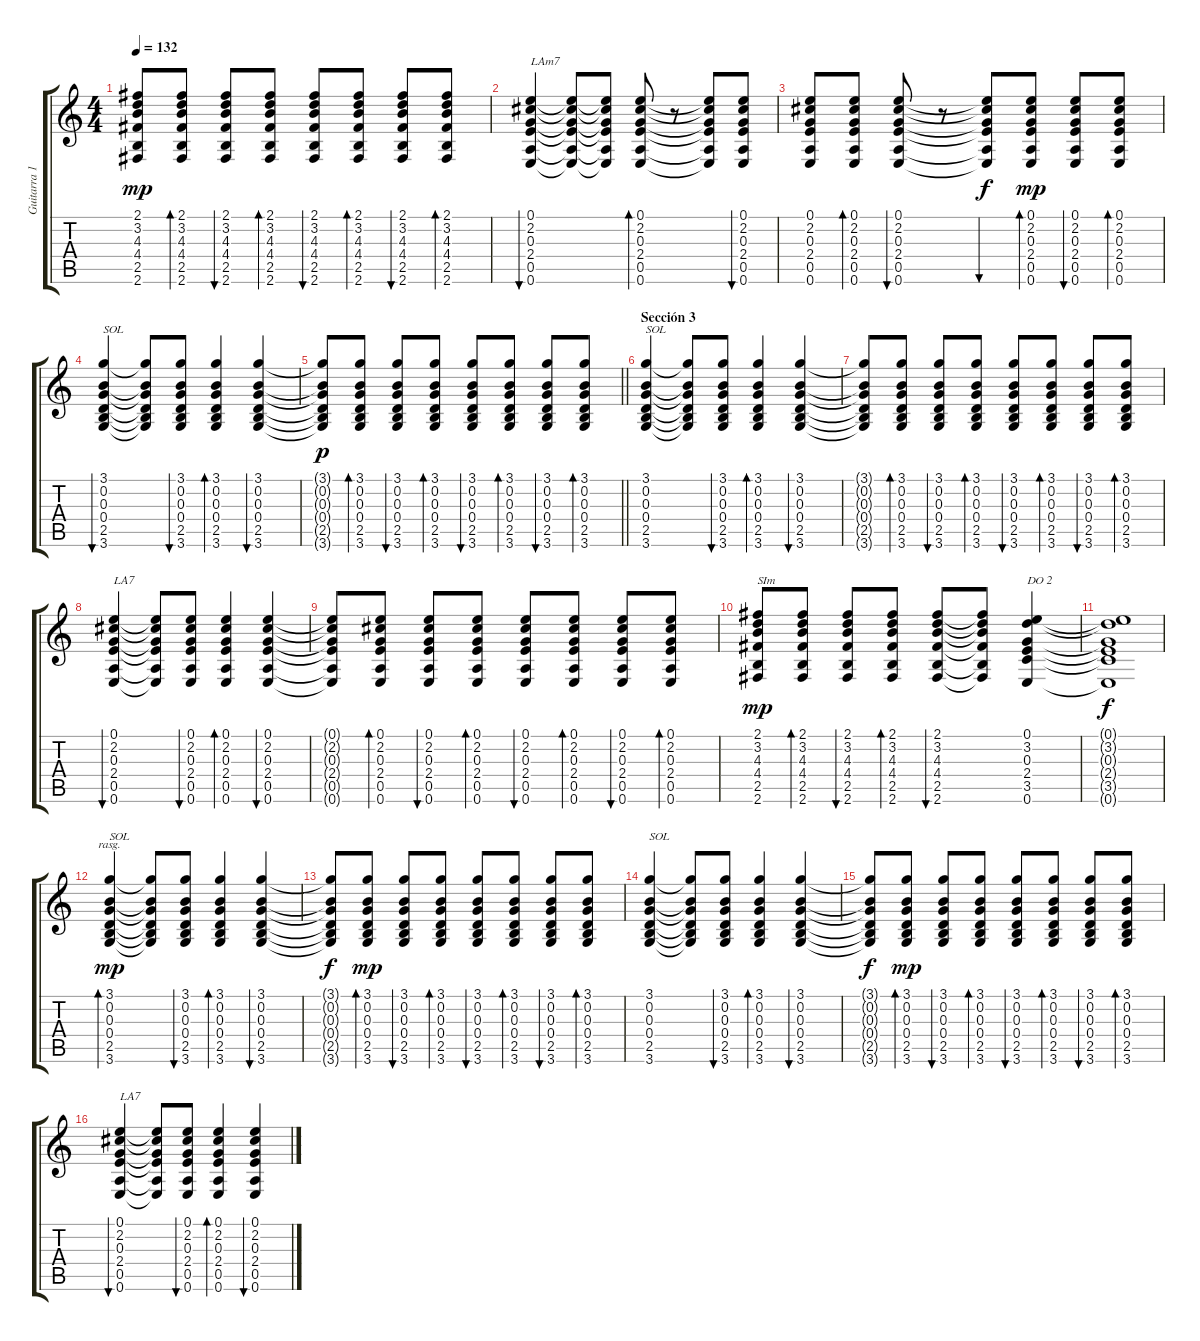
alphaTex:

\track ("Guitarra 1" "Guitarra 1") {instrument acousticguitarsteel}
\staff {score tabs}
\tuning (E4 B3 G3 D3 A2 E2) {hide}
\ts (4 4)
\tempo 132
\clef g2
\ks c
(2.1 3.2 4.3 4.4 2.5 2.6).8{dy mp beam Up} (2.1 3.2 4.3 4.4 2.5 2.6).8{bd 30} (2.1 3.2 4.3 4.4 2.5 2.6).8{bu 30} (2.1 3.2 4.3 4.4 2.5 2.6).8{bd 30} (2.1 3.2 4.3 4.4 2.5 2.6).8{bu 30} (2.1 3.2 4.3 4.4 2.5 2.6).8{bd 30} (2.1 3.2 4.3 4.4 2.5 2.6).8{bu 30} (2.1 3.2 4.3 4.4 2.5 2.6).8{bd 30} |
(0.1 2.2 0.3 2.4 0.5 0.6).4{bu 30 txt "LAm7" beam Up} (0.1{t} 2.2{t} 0.3{t} 2.4{t} 0.5{t} 0.6{t}).8 (0.1{t} 2.2{t} 0.3{t} 2.4{t} 0.5{t} 0.6{t}).8 (0.1 2.2 0.3 2.4 0.5 0.6).8{bd 60} r.8 (0.1{t} 2.2{t} 0.3{t} 2.4{t} 0.5{t} 0.6{t}).8 (0.1 2.2 0.3 2.4 0.5 0.6).8{bu 60} |
(0.1 2.2 0.3 2.4 0.5 0.6).8{beam Up} (0.1 2.2 0.3 2.4 0.5 0.6).8{bd 30} (0.1 2.2 0.3 2.4 0.5 0.6).8{bu 30} r.8 (0.1{t} 2.2{t} 0.3{t} 2.4{t} 0.5{t} 0.6{t}).8{bu 30 dy f} (0.1 2.2 0.3 2.4 0.5 0.6).8{bd 30 dy mp} (0.1 2.2 0.3 2.4 0.5 0.6).8{bu 30} (0.1 2.2 0.3 2.4 0.5 0.6).8{bd 30} |
(3.1 0.2 0.3 0.4 2.5 3.6).4{bu 60 txt "SOL" beam Up} (3.1{t} 0.2{t} 0.3{t} 0.4{t} 2.5{t} 3.6{t}).8 (3.1 0.2 0.3 0.4 2.5 3.6).8{bu 30} (3.1 0.2 0.3 0.4 2.5 3.6).4{bd 30} (3.1 0.2 0.3 0.4 2.5 3.6).4{bu 30} |
\barLineRight lightlight
(3.1{t} 0.2{t} 0.3{t} 0.4{t} 2.5{t} 3.6{t}).8{dy p beam Up} (3.1 0.2 0.3 0.4 2.5 3.6).8{bd 30} (3.1 0.2 0.3 0.4 2.5 3.6).8{bu 30} (3.1 0.2 0.3 0.4 2.5 3.6).8{bd 30} (3.1 0.2 0.3 0.4 2.5 3.6).8{bu 30} (3.1 0.2 0.3 0.4 2.5 3.6).8{bd 30} (3.1 0.2 0.3 0.4 2.5 3.6).8{bu 30} (3.1 0.2 0.3 0.4 2.5 3.6).8{bd 30} |
\section ("" "Sección 3")
(3.1 0.2 0.3 0.4 2.5 3.6).4{txt "SOL" beam Up} (3.1{t} 0.2{t} 0.3{t} 0.4{t} 2.5{t} 3.6{t}).8 (3.1 0.2 0.3 0.4 2.5 3.6).8{bu 30} (3.1 0.2 0.3 0.4 2.5 3.6).4{bd 30} (3.1 0.2 0.3 0.4 2.5 3.6).4{bu 30} |
(3.1{t} 0.2{t} 0.3{t} 0.4{t} 2.5{t} 3.6{t}).8{beam Up} (3.1 0.2 0.3 0.4 2.5 3.6).8{bd 30} (3.1 0.2 0.3 0.4 2.5 3.6).8{bu 30} (3.1 0.2 0.3 0.4 2.5 3.6).8{bd 30} (3.1 0.2 0.3 0.4 2.5 3.6).8{bu 30} (3.1 0.2 0.3 0.4 2.5 3.6).8{bd 30} (3.1 0.2 0.3 0.4 2.5 3.6).8{bu 30} (3.1 0.2 0.3 0.4 2.5 3.6).8{bd 30} |
(0.1 2.2 0.3 2.4 0.5 0.6).4{bu 60 txt "LA7" beam Up} (0.1{t} 2.2{t} 0.3{t} 2.4{t} 0.5{t} 0.6{t}).8 (0.1 2.2 0.3 2.4 0.5 0.6).8{bu 30} (0.1 2.2 0.3 2.4 0.5 0.6).4{bd 30} (0.1 2.2 0.3 2.4 0.5 0.6).4{bu 30} |
(0.1{t} 2.2{t} 0.3{t} 2.4{t} 0.5{t} 0.6{t}).8{beam Up} (0.1 2.2 0.3 2.4 0.5 0.6).8{bd 30} (0.1 2.2 0.3 2.4 0.5 0.6).8{bu 30} (0.1 2.2 0.3 2.4 0.5 0.6).8{bd 30} (0.1 2.2 0.3 2.4 0.5 0.6).8{bu 30} (0.1 2.2 0.3 2.4 0.5 0.6).8{bd 30} (0.1 2.2 0.3 2.4 0.5 0.6).8{bu 30} (0.1 2.2 0.3 2.4 0.5 0.6).8{bd 30} |
(2.1 3.2 4.3 4.4 2.5 2.6).8{txt "SIm" dy mp beam Up} (2.1 3.2 4.3 4.4 2.5 2.6).8{bd 30} (2.1 3.2 4.3 4.4 2.5 2.6).8{bu 30} (2.1 3.2 4.3 4.4 2.5 2.6).8{bd 30} (2.1 3.2 4.3 4.4 2.5 2.6).8{bu 30} (2.1{t} 3.2{t} 4.3{t} 4.4{t} 2.5{t} 2.6{t}).8 (0.1 3.2 0.3 2.4 3.5 0.6).4{txt "DO 2"} |
(0.1{t} 3.2{t} 0.3{t} 2.4{t} 3.5{t} 0.6{t}).1{dy f} |
(3.1 0.2 0.3 0.4 2.5 3.6).4{bd 240 rasg ii txt "SOL" dy mp beam Up} (3.1{t} 0.2{t} 0.3{t} 0.4{t} 2.5{t} 3.6{t}).8 (3.1 0.2 0.3 0.4 2.5 3.6).8{bu 30} (3.1 0.2 0.3 0.4 2.5 3.6).4{bd 30} (3.1 0.2 0.3 0.4 2.5 3.6).4{bu 30} |
(3.1{t} 0.2{t} 0.3{t} 0.4{t} 2.5{t} 3.6{t}).8{dy f beam Up} (3.1 0.2 0.3 0.4 2.5 3.6).8{bd 30 dy mp} (3.1 0.2 0.3 0.4 2.5 3.6).8{bu 30} (3.1 0.2 0.3 0.4 2.5 3.6).8{bd 30} (3.1 0.2 0.3 0.4 2.5 3.6).8{bu 30} (3.1 0.2 0.3 0.4 2.5 3.6).8{bd 30} (3.1 0.2 0.3 0.4 2.5 3.6).8{bu 30} (3.1 0.2 0.3 0.4 2.5 3.6).8{bd 30} |
(3.1 0.2 0.3 0.4 2.5 3.6).4{txt "SOL" beam Up} (3.1{t} 0.2{t} 0.3{t} 0.4{t} 2.5{t} 3.6{t}).8 (3.1 0.2 0.3 0.4 2.5 3.6).8{bu 30} (3.1 0.2 0.3 0.4 2.5 3.6).4{bd 30} (3.1 0.2 0.3 0.4 2.5 3.6).4{bu 30} |
(3.1{t} 0.2{t} 0.3{t} 0.4{t} 2.5{t} 3.6{t}).8{dy f beam Up} (3.1 0.2 0.3 0.4 2.5 3.6).8{bd 30 dy mp} (3.1 0.2 0.3 0.4 2.5 3.6).8{bu 30} (3.1 0.2 0.3 0.4 2.5 3.6).8{bd 30} (3.1 0.2 0.3 0.4 2.5 3.6).8{bu 30} (3.1 0.2 0.3 0.4 2.5 3.6).8{bd 30} (3.1 0.2 0.3 0.4 2.5 3.6).8{bu 30} (3.1 0.2 0.3 0.4 2.5 3.6).8{bd 30} |
(0.1 2.2 0.3 2.4 0.5 0.6).4{bu 60 txt "LA7" beam Up} (0.1{t} 2.2{t} 0.3{t} 2.4{t} 0.5{t} 0.6{t}).8 (0.1 2.2 0.3 2.4 0.5 0.6).8{bu 30} (0.1 2.2 0.3 2.4 0.5 0.6).4{bd 30} (0.1 2.2 0.3 2.4 0.5 0.6).4{bu 30}
